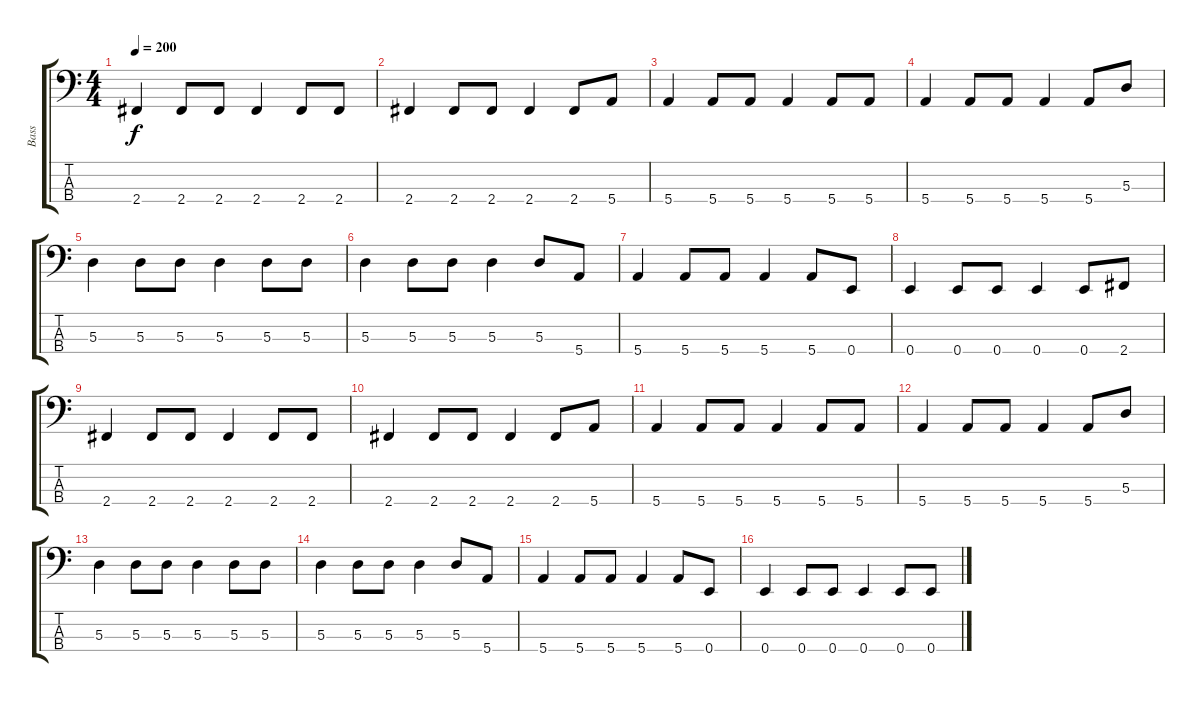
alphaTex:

\track ("Bass" "Bass") {instrument electricbasspick}
\staff {score tabs}
\tuning (G2 D2 A1 E1) {hide}
\ts (4 4)
\tempo 200
\clef f4
\ks c
2.4.4{dy f} 2.4.8 2.4.8 2.4.4 2.4.8 2.4.8 |
2.4.4 2.4.8 2.4.8 2.4.4 2.4.8 5.4.8 |
5.4.4 5.4.8 5.4.8 5.4.4 5.4.8 5.4.8 |
5.4.4 5.4.8 5.4.8 5.4.4 5.4.8 5.3.8 |
5.3.4 5.3.8 5.3.8 5.3.4 5.3.8 5.3.8 |
5.3.4 5.3.8 5.3.8 5.3.4 5.3.8 5.4.8 |
5.4.4 5.4.8 5.4.8 5.4.4 5.4.8 0.4.8 |
0.4.4 0.4.8 0.4.8 0.4.4 0.4.8 2.4.8 |
2.4.4 2.4.8 2.4.8 2.4.4 2.4.8 2.4.8 |
2.4.4 2.4.8 2.4.8 2.4.4 2.4.8 5.4.8 |
5.4.4 5.4.8 5.4.8 5.4.4 5.4.8 5.4.8 |
5.4.4 5.4.8 5.4.8 5.4.4 5.4.8 5.3.8 |
5.3.4 5.3.8 5.3.8 5.3.4 5.3.8 5.3.8 |
5.3.4 5.3.8 5.3.8 5.3.4 5.3.8 5.4.8 |
5.4.4 5.4.8 5.4.8 5.4.4 5.4.8 0.4.8 |
0.4.4 0.4.8 0.4.8 0.4.4 0.4.8 0.4.8
